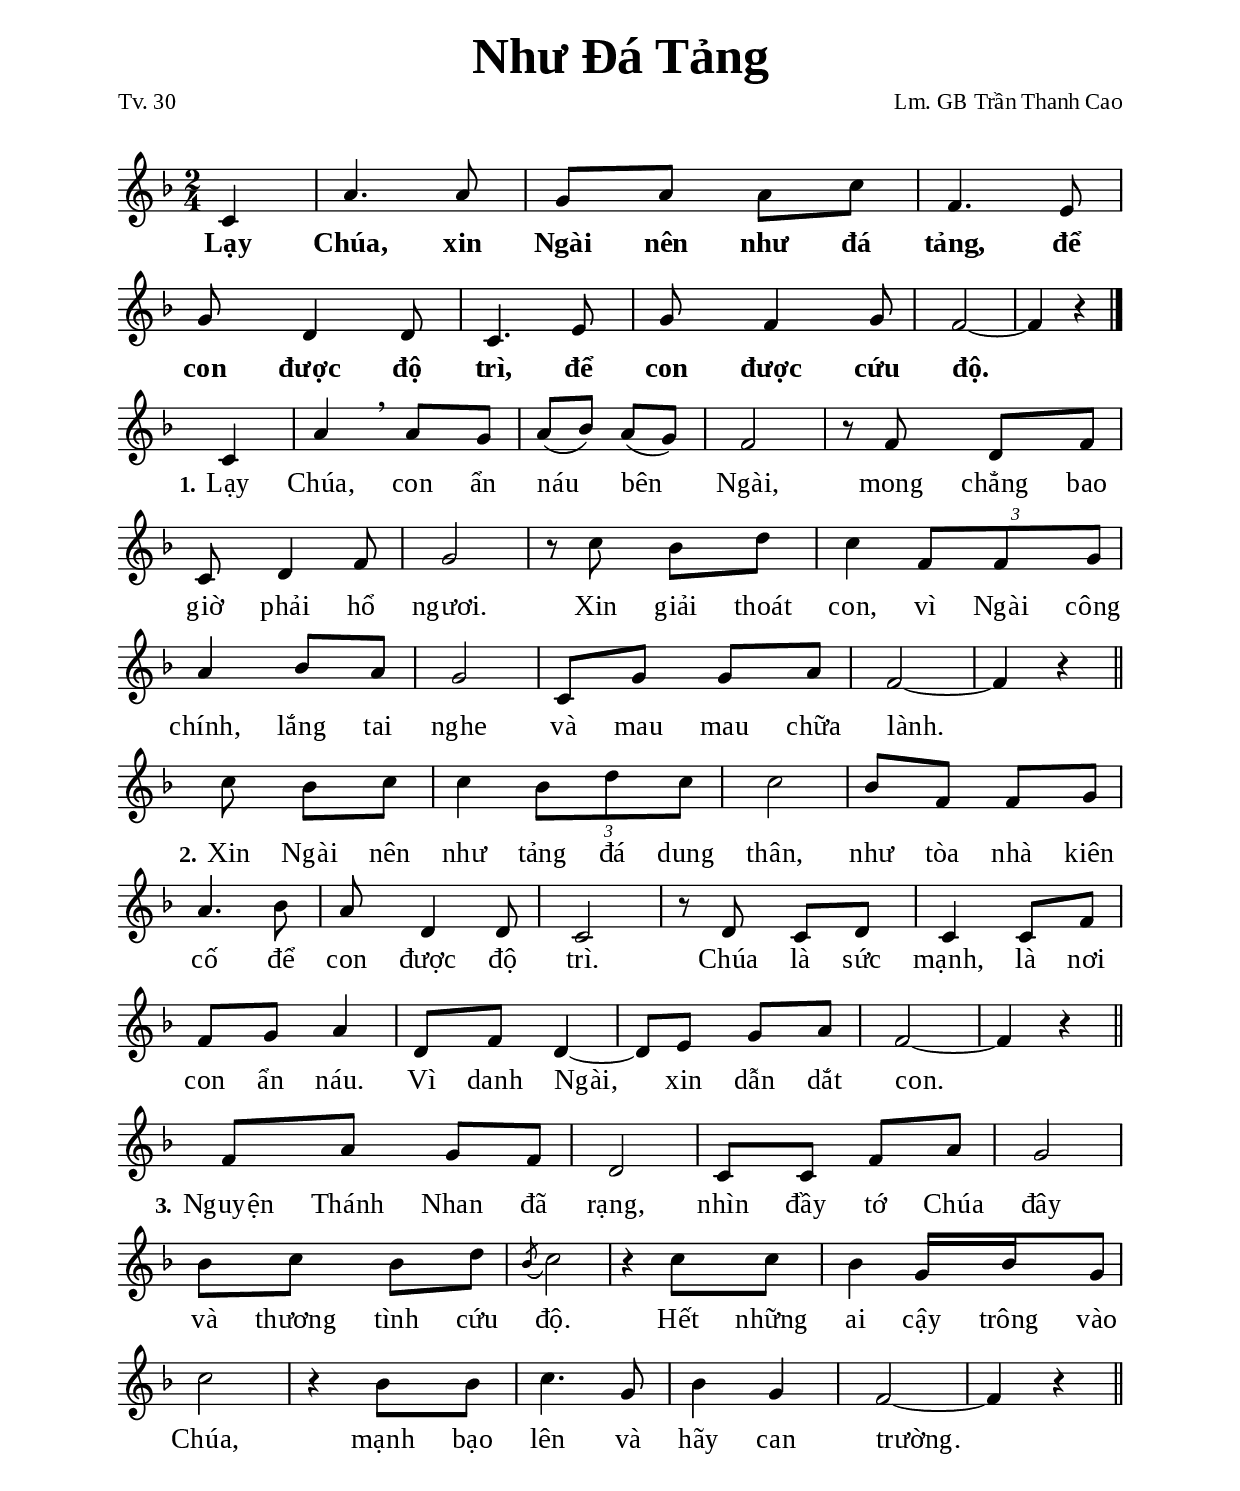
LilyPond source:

% Cài đặt chung
\version "2.22.1"
\include "english.ly"

\header {
  title = \markup { \fontsize #3 "Như Đá Tảng" }
  poet = "Tv. 30"
  composer = "Lm. GB Trần Thanh Cao"
  arranger = " "
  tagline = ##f
}

% Nhạc điệp khúc
nhacDiepKhuc = \relative c' {
  \partial 4 c4 |
  a'4. a8 |
  g a a c |
  f,4. e8 |
  g d4 d8 |
  c4. e8 |
  g f4 g8 |
  f2 ~ |
  f4 r \bar "|."
}

% Nhạc phiên khúc
nhacPhienKhucMot = \relative c' {
  \partial 4 c4 |
  a' \breathe a8 g |
  a (bf) a (g) |
  f2 |
  r8 f d f |
  c d4 f8 |
  g2 |
  r8 c bf d |
  c4 \tuplet 3/2 { f,8 f g } |
  a4 bf8 a |
  g2 |
  c,8 g' g a |
  f2 ~ |
  f4 r \bar "||"
}

nhacPhienKhucHai = \relative c'' {
  \partial 4. c8 bf c |
  c4 \tuplet 3/2 { bf8 d c } |
  c2 |
  bf8 f f g |
  a4. bf8 |
  a d,4 d8 |
  c2 |
  r8 d c d |
  c4 c8 f |
  f g a4 |
  d,8 f d4 ~ |
  d8 e g a |
  f2 ~ |
  f4 r \bar "||"
}

nhacPhienKhucBa = \relative c' {
  f8 a g f |
  d2 |
  c8 c f a |
  g2 |
  bf8 c bf d |
  \acciaccatura bf8 c2 |
  r4 c8 c |
  bf4 g16 bf g8 |
  c2 |
  r4 bf8 bf |
  c4. g8 |
  bf4 g |
  f2 ~ |
  f4 r \bar "||"
}

% Lời điệp khúc
loiDiepKhuc = \lyricmode {
  Lạy Chúa, xin Ngài nên như đá tảng,
  để con được độ trì,
  để con được cứu độ.
}

% Lời phiên khúc
loiPhienKhucMot = \lyricmode {
  \set stanza = #"1."
  Lạy Chúa, con ẩn náu bên Ngài,
  mong chẳng bao giờ phải hổ ngươi.
  Xin giải thoát con, vì Ngài công chính,
  lắng tai nghe và mau mau chữa lành.
}

loiPhienKhucHai = \lyricmode {
  \set stanza = #"2."
  Xin Ngài nên như tảng đá dung thân,
  như tòa nhà kiên cố để con được độ trì.
  Chúa là sức mạnh, là nơi con ẩn náu.
  Vì danh Ngài, xin dẫn dắt con.
}

loiPhienKhucBa = \lyricmode {
  \set stanza = #"3."
  Nguyện Thánh Nhan đã rạng, nhìn đầy tớ Chúa đây
  và thương tình cứu độ.
  Hết những ai cậy trông vào Chúa,
  mạnh bạo lên và hãy can trường.
}


% Dàn trang
\paper {
  #(set-paper-size "a4")
  top-margin = 20\mm
  bottom-margin = 10\mm
  left-margin = 20\mm
  right-margin = 20\mm
  indent = #0
  #(define fonts
    (make-pango-font-tree
      "Liberation Serif"
      "Liberation Serif"
      "Liberation Serif"
      (/ 20 20)))
  page-count = #1
  system-system-spacing = #'((basic-distance . 11.5)
                             (minimum-distance . 11.5)
                             (padding . 1))
  score-system-spacing = #'((basic-distance . 11.5)
                             (minimum-distance . 11.5)
                             (padding . 1))
}

% Thiết lập tông và nhịp
TongNhip = { \key f \major \time 2/4 }

\score {
  \new ChoirStaff <<
    \new Staff = diepKhuc \with {
        \consists "Merge_rests_engraver"
        %\magnifyStaff #(magstep +1)
      }
      <<
      \new Voice = beSop {
        \TongNhip \nhacDiepKhuc
      }
    >>
    \new Lyrics \with {
          \override VerticalAxisGroup.
            nonstaff-relatedstaff-spacing.padding = #1
          \override VerticalAxisGroup.
            nonstaff-unrelatedstaff-spacing.padding = #1
        }
        \lyricsto beSop \loiDiepKhuc
  >>
  \layout {
    \override Lyrics.LyricText.font-series = #'bold
    \override Lyrics.LyricText.font-size = #+2
    \override Lyrics.LyricSpace.minimum-distance = #5
    \override Score.BarNumber.break-visibility = ##(#f #f #f)
    \override Score.SpacingSpanner.uniform-stretching = ##t
  }
}

\score {
  \new ChoirStaff <<
    \new Staff = phienKhuc \with {
        %\magnifyStaff #(magstep +1)
      }
      <<
      \new Voice = beSop {
        \TongNhip \nhacPhienKhucMot
      }
    >>
    \new Lyrics \with {
          \override VerticalAxisGroup.
            nonstaff-relatedstaff-spacing.padding = #1
          \override VerticalAxisGroup.
            nonstaff-unrelatedstaff-spacing.padding = #1
        }
        \lyricsto beSop \loiPhienKhucMot
  >>
  \layout {
    \override Staff.TimeSignature.transparent = ##t
    \override Lyrics.LyricText.font-size = #+2
    \override Lyrics.LyricSpace.minimum-distance = #3.5
    \override Score.BarNumber.break-visibility = ##(#f #f #f)
    \override Score.SpacingSpanner.uniform-stretching = ##t
  }
}

\score {
  \new ChoirStaff <<
    \new Staff = phienKhuc \with {
        %\magnifyStaff #(magstep +1)
      }
      <<
      \new Voice = beSop {
        \TongNhip \nhacPhienKhucHai
      }
    >>
    \new Lyrics \lyricsto beSop \loiPhienKhucHai
  >>
  \layout {
    \override Staff.TimeSignature.transparent = ##t
    \override Lyrics.LyricText.font-size = #+2
    \override Lyrics.LyricSpace.minimum-distance = #3
    \override Score.BarNumber.break-visibility = ##(#f #f #f)
    \override Score.SpacingSpanner.uniform-stretching = ##t
  }
}

\score {
  \new ChoirStaff <<
    \new Staff = phienKhuc \with {
        %\magnifyStaff #(magstep +1)
      }
      <<
      \new Voice = beSop {
        \TongNhip \nhacPhienKhucBa
      }
    >>
    \new Lyrics \with {
          \override VerticalAxisGroup.
            nonstaff-relatedstaff-spacing.padding = #1
          \override VerticalAxisGroup.
            nonstaff-unrelatedstaff-spacing.padding = #1
        }
        \lyricsto beSop \loiPhienKhucBa
  >>
  \layout {
    \override Staff.TimeSignature.transparent = ##t
    \override Lyrics.LyricText.font-size = #+2
    \override Lyrics.LyricSpace.minimum-distance = #3.5
    \override Score.BarNumber.break-visibility = ##(#f #f #f)
    \override Score.SpacingSpanner.uniform-stretching = ##t
  }
}
